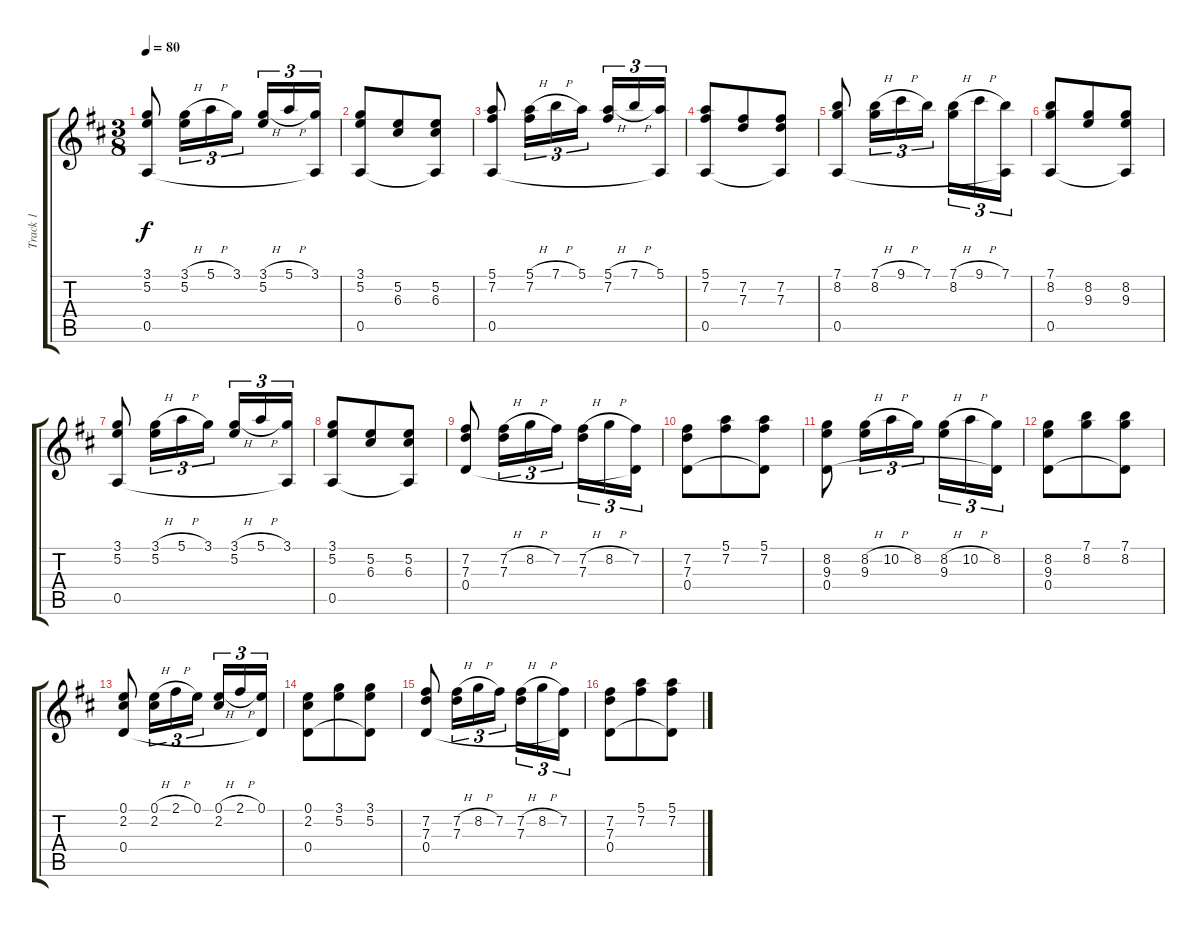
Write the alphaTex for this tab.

\track ("Track 1" "Track 1") {instrument acousticguitarnylon}
\staff {score tabs}
\tuning (E4 B3 G3 D3 A2 E2) {hide}
\ts (3 8)
\tempo 80
\clef g2
\ks d
(3.1 5.2 0.5).8{dy f} (3.1{h} 5.2).16{tu (3 2)} 5.1{h}.16{tu (3 2)} 3.1.16{tu (3 2)} (3.1{h} 5.2).16{tu (3 2)} 5.1{h}.16{tu (3 2)} (3.1 0.5{t}).16{tu (3 2)} |
(3.1 5.2 0.5).8 (5.2 6.3).8 (5.2 6.3 0.5{t}).8 |
(5.1 7.2 0.5).8 (5.1{h} 7.2).16{tu (3 2)} 7.1{h}.16{tu (3 2)} 5.1.16{tu (3 2)} (5.1{h} 7.2).16{tu (3 2)} 7.1{h}.16{tu (3 2)} (5.1 0.5{t}).16{tu (3 2)} |
(5.1 7.2 0.5).8 (7.2 7.3).8 (7.2 7.3 0.5{t}).8 |
(7.1 8.2 0.5).8 (7.1{h} 8.2).16{tu (3 2)} 9.1{h}.16{tu (3 2)} 7.1.16{tu (3 2)} (7.1{h} 8.2).16{tu (3 2)} 9.1{h}.16{tu (3 2)} (7.1 0.5{t}).16{tu (3 2)} |
(7.1 8.2 0.5).8 (8.2 9.3).8 (8.2 9.3 0.5{t}).8 |
(3.1 5.2 0.5).8 (3.1{h} 5.2).16{tu (3 2)} 5.1{h}.16{tu (3 2)} 3.1.16{tu (3 2)} (3.1{h} 5.2).16{tu (3 2)} 5.1{h}.16{tu (3 2)} (3.1 0.5{t}).16{tu (3 2)} |
(3.1 5.2 0.5).8 (5.2 6.3).8 (5.2 6.3 0.5{t}).8 |
(7.2 7.3 0.4).8 (7.2{h} 7.3).16{tu (3 2)} 8.2{h}.16{tu (3 2)} 7.2.16{tu (3 2)} (7.2{h} 7.3).16{tu (3 2)} 8.2{h}.16{tu (3 2)} (7.2 0.4{t}).16{tu (3 2)} |
(7.2 7.3 0.4).8 (5.1 7.2).8 (5.1 7.2 0.4{t}).8 |
(8.2 9.3 0.4).8 (8.2{h} 9.3).16{tu (3 2)} 10.2{h}.16{tu (3 2)} 8.2.16{tu (3 2)} (8.2{h} 9.3).16{tu (3 2)} 10.2{h}.16{tu (3 2)} (8.2 0.4{t}).16{tu (3 2)} |
(8.2 9.3 0.4).8 (7.1 8.2).8 (7.1 8.2 0.4{t}).8 |
(0.1 2.2 0.4).8 (0.1{h} 2.2).16{tu (3 2)} 2.1{h}.16{tu (3 2)} 0.1.16{tu (3 2)} (0.1{h} 2.2).16{tu (3 2)} 2.1{h}.16{tu (3 2)} (0.1 0.4{t}).16{tu (3 2)} |
(0.1 2.2 0.4).8 (3.1 5.2).8 (3.1 5.2 0.4{t}).8 |
(7.2 7.3 0.4).8 (7.2{h} 7.3).16{tu (3 2)} 8.2{h}.16{tu (3 2)} 7.2.16{tu (3 2)} (7.2{h} 7.3).16{tu (3 2)} 8.2{h}.16{tu (3 2)} (7.2 0.4{t}).16{tu (3 2)} |
(7.2 7.3 0.4).8 (5.1 7.2).8 (5.1 7.2 0.4{t}).8
